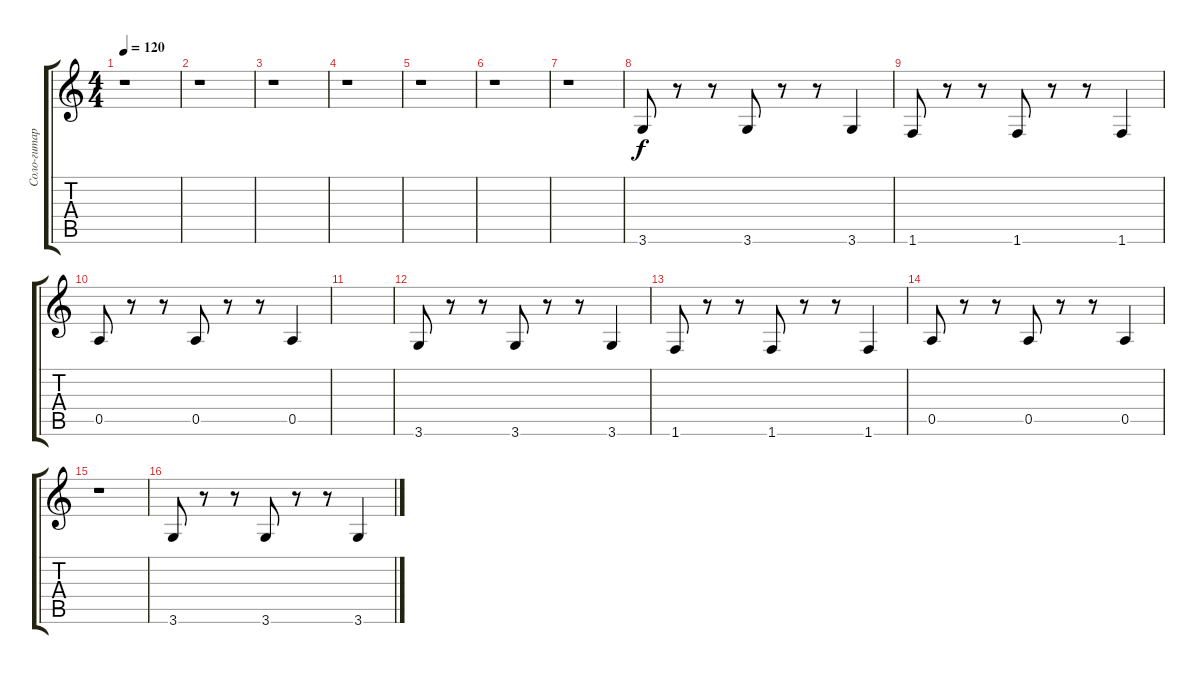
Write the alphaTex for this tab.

\track ("Соло-гитара" "Соло-гитар") {instrument distortionguitar}
\staff {score tabs}
\tuning (E4 B3 G3 D3 A2 E2) {hide}
\ts (4 4)
\tempo 120
\clef g2
\ks c
r.1{dy f} |
r.1 |
r.1 |
r.1 |
r.1 |
r.1 |
r.1 |
3.6.8 r.8 r.8 3.6.8 r.8 r.8 3.6.4 |
1.6.8 r.8 r.8 1.6.8 r.8 r.8 1.6.4 |
0.5.8 r.8 r.8 0.5.8 r.8 r.8 0.5.4 |
|
3.6.8 r.8 r.8 3.6.8 r.8 r.8 3.6.4 |
1.6.8 r.8 r.8 1.6.8 r.8 r.8 1.6.4 |
0.5.8 r.8 r.8 0.5.8 r.8 r.8 0.5.4 |
r.1 |
3.6.8 r.8 r.8 3.6.8 r.8 r.8 3.6.4
